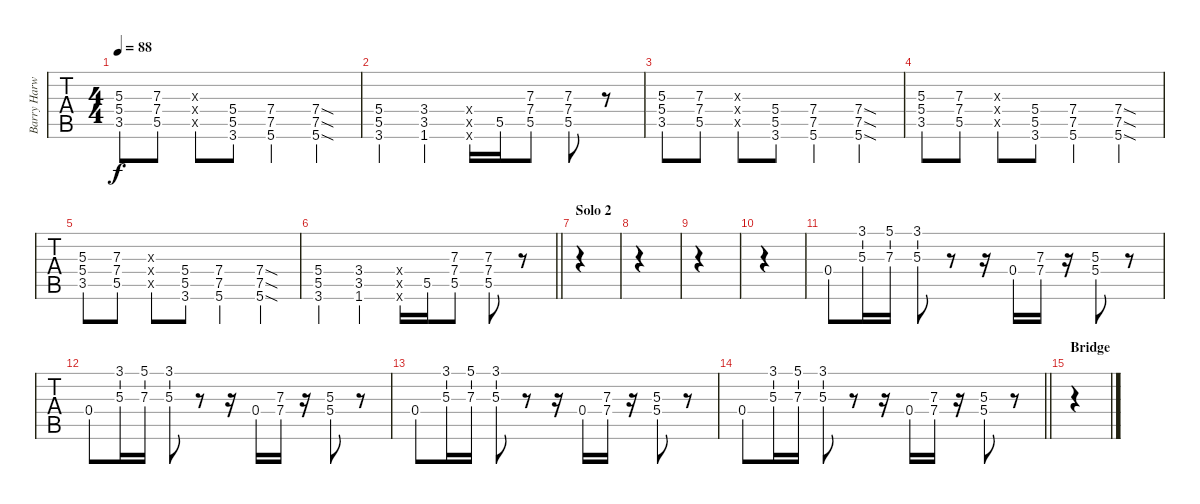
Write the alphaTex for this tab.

\track ("Barry Harwood - OverDrive" "Barry Harw") {instrument overdrivenguitar}
\staff {tabs}
\tuning (E4 B3 G3 D3 A2 E2) {hide}
\ts (4 4)
\tempo 88
\clef g2
\ks c
(5.3 5.4 3.5).8{dy f} (7.3 7.4 5.5).8 (0.3{x} 0.4{x} 0.5{x}).8 (5.4 5.5 3.6).8 (7.4 7.5 5.6).4 (7.4{sod} 7.5{sod} 5.6{sod}).4 |
(5.4 5.5 3.6).4 (3.4 3.5 1.6).4 (0.4{x} 0.5{x} 0.6{x}).16 5.5.16 (7.3 7.4 5.5).8 (7.3 7.4 5.5).8 r.8 |
(5.3 5.4 3.5).8 (7.3 7.4 5.5).8 (0.3{x} 0.4{x} 0.5{x}).8 (5.4 5.5 3.6).8 (7.4 7.5 5.6).4 (7.4{sod} 7.5{sod} 5.6{sod}).4 |
(5.3 5.4 3.5).8 (7.3 7.4 5.5).8 (0.3{x} 0.4{x} 0.5{x}).8 (5.4 5.5 3.6).8 (7.4 7.5 5.6).4 (7.4{sod} 7.5{sod} 5.6{sod}).4 |
(5.3 5.4 3.5).8 (7.3 7.4 5.5).8 (0.3{x} 0.4{x} 0.5{x}).8 (5.4 5.5 3.6).8 (7.4 7.5 5.6).4 (7.4{sod} 7.5{sod} 5.6{sod}).4 |
\barLineRight lightlight
(5.4 5.5 3.6).4 (3.4 3.5 1.6).4 (0.4{x} 0.5{x} 0.6{x}).16 5.5.16 (7.3 7.4 5.5).8 (7.3 7.4 5.5).8 r.8 |
\section ("" "Solo 2")
|
|
|
|
0.4.8{volume 8 instrument electricguitarclean} (3.1 5.3).16 (5.1 7.3).16 (3.1 5.3).8 r.8 r.16 0.4.16 (7.3 7.4).16 r.16 (5.3 5.4).8 r.8 |
0.4.8 (3.1 5.3).16 (5.1 7.3).16 (3.1 5.3).8 r.8 r.16 0.4.16 (7.3 7.4).16 r.16 (5.3 5.4).8 r.8 |
0.4.8 (3.1 5.3).16 (5.1 7.3).16 (3.1 5.3).8 r.8 r.16 0.4.16 (7.3 7.4).16 r.16 (5.3 5.4).8 r.8 |
\barLineRight lightlight
0.4.8 (3.1 5.3).16 (5.1 7.3).16 (3.1 5.3).8 r.8 r.16 0.4.16 (7.3 7.4).16 r.16 (5.3 5.4).8 r.8 |
\section ("" "Bridge")
